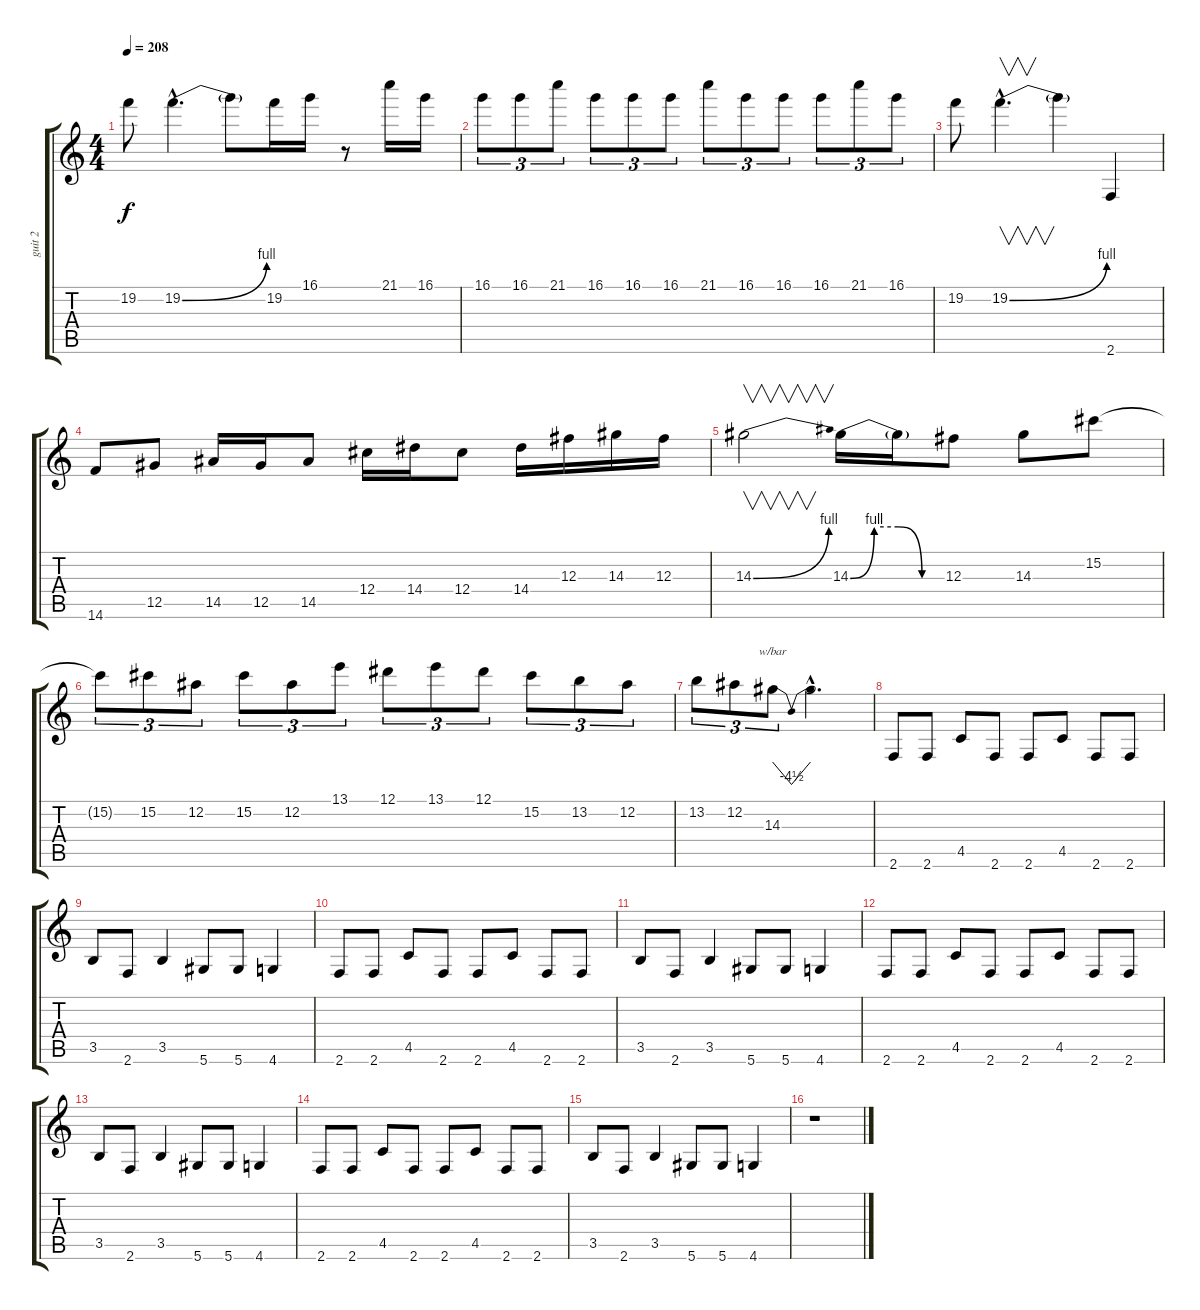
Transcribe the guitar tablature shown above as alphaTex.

\track ("guit 2" "guit 2") {instrument distortionguitar}
\staff {score tabs}
\tuning (Eb4 Bb3 Gb3 Db3 Ab2 Eb2) {hide}
\ts (4 4)
\tempo 208
\clef g2
\ks c
19.2{t}.8{dy f} 19.2{be (bend 0 0 60 4) hac}.4{d} 19.2{t}.8 19.2.16 16.1.16 r.8 21.1.16 16.1.16 |
16.1.8{tu (3 2)} 16.1.8{tu (3 2)} 21.1.8{tu (3 2)} 16.1.8{tu (3 2)} 16.1.8{tu (3 2)} 16.1.8{tu (3 2)} 21.1.8{tu (3 2)} 16.1.8{tu (3 2)} 16.1.8{tu (3 2)} 16.1.8{tu (3 2)} 21.1.8{tu (3 2)} 16.1.8{tu (3 2)} |
19.2.8 19.2{be (bend 0 0 60 4) hac}.4{v d} 19.2{t}.4 2.6.4 |
14.6.8 12.5.8 14.5.16 12.5.16 14.5.8 12.4.16 14.4.16 12.4.8 14.4.16 12.3.16 14.3.16 12.3.16 |
14.3{be (bend 0 0 60 4)}.2{v} 14.3{be (custom 0 0 15 4 30 4 45 0 60 0)}.16 14.3{t}.16 12.3.8 14.3.8 15.2.8 |
15.2{t}.8{tu (3 2)} 15.2.8{tu (3 2)} 12.2.8{tu (3 2)} 15.2.8{tu (3 2)} 12.2.8{tu (3 2)} 13.1.8{tu (3 2)} 12.1.8{tu (3 2)} 13.1.8{tu (3 2)} 12.1.8{tu (3 2)} 15.2.8{tu (3 2)} 13.2.8{tu (3 2)} 12.2.8{tu (3 2)} |
13.2.8{tu (3 2)} 12.2.8{tu (3 2)} 14.3.8{tu (3 2) tbe (dip default 0 0 30 -18 60 0)} 14.3{hac t}.2{d} |
2.6.8 2.6.8 4.5.8 2.6.8 2.6.8 4.5.8 2.6.8 2.6.8 |
3.5.8 2.6.8 3.5.4 5.6.8 5.6.8 4.6.4 |
2.6.8 2.6.8 4.5.8 2.6.8 2.6.8 4.5.8 2.6.8 2.6.8 |
3.5.8 2.6.8 3.5.4 5.6.8 5.6.8 4.6.4 |
2.6.8 2.6.8 4.5.8 2.6.8 2.6.8 4.5.8 2.6.8 2.6.8 |
3.5.8 2.6.8 3.5.4 5.6.8 5.6.8 4.6.4 |
2.6.8 2.6.8 4.5.8 2.6.8 2.6.8 4.5.8 2.6.8 2.6.8 |
3.5.8 2.6.8 3.5.4 5.6.8 5.6.8 4.6.4 |
r.1
